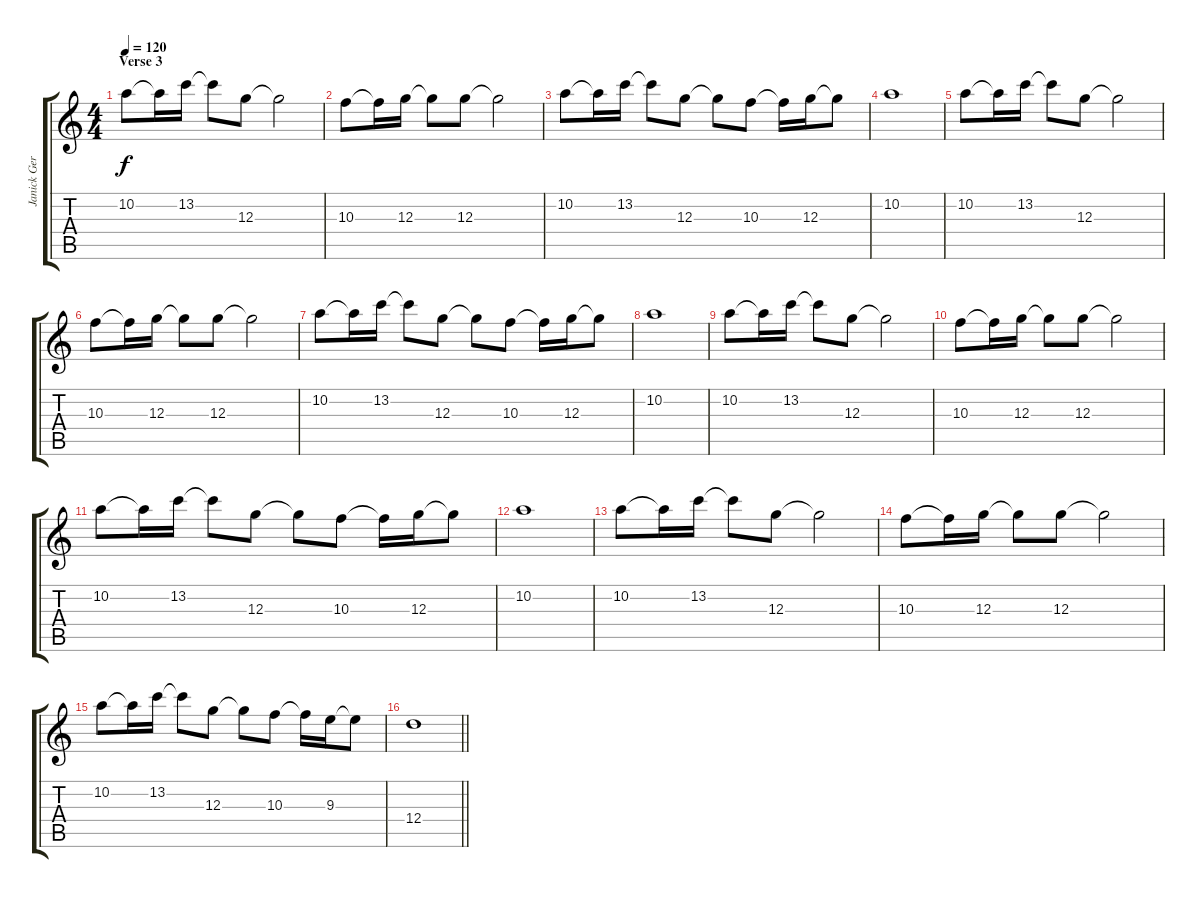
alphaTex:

\track ("Janick Gers" "Janick Ger") {instrument distortionguitar}
\staff {score tabs}
\tuning (E4 B3 G3 D3 A2 E2) {hide}
\ts (4 4)
\section ("" "Verse 3")
\tempo 120
\clef g2
\ks c
10.2.8{dy f instrument distortionguitar} 10.2{t}.16 13.2.16 13.2{t}.8 12.3.8 12.3{t}.2 |
10.3.8 10.3{t}.16 12.3.16 12.3{t}.8 12.3.8 12.3{t}.2 |
10.2.8 10.2{t}.16 13.2.16 13.2{t}.8 12.3.8 12.3{t}.8 10.3.8 10.3{t}.16 12.3.16 12.3{t}.8 |
10.2.1 |
10.2.8 10.2{t}.16 13.2.16 13.2{t}.8 12.3.8 12.3{t}.2 |
10.3.8 10.3{t}.16 12.3.16 12.3{t}.8 12.3.8 12.3{t}.2 |
10.2.8 10.2{t}.16 13.2.16 13.2{t}.8 12.3.8 12.3{t}.8 10.3.8 10.3{t}.16 12.3.16 12.3{t}.8 |
10.2.1 |
10.2.8 10.2{t}.16 13.2.16 13.2{t}.8 12.3.8 12.3{t}.2 |
10.3.8 10.3{t}.16 12.3.16 12.3{t}.8 12.3.8 12.3{t}.2 |
10.2.8 10.2{t}.16 13.2.16 13.2{t}.8 12.3.8 12.3{t}.8 10.3.8 10.3{t}.16 12.3.16 12.3{t}.8 |
10.2.1 |
10.2.8 10.2{t}.16 13.2.16 13.2{t}.8 12.3.8 12.3{t}.2 |
10.3.8 10.3{t}.16 12.3.16 12.3{t}.8 12.3.8 12.3{t}.2 |
10.2.8 10.2{t}.16 13.2.16 13.2{t}.8 12.3.8 12.3{t}.8 10.3.8 10.3{t}.16 9.3.16 9.3{t}.8 |
\barLineRight lightlight
12.4.1
